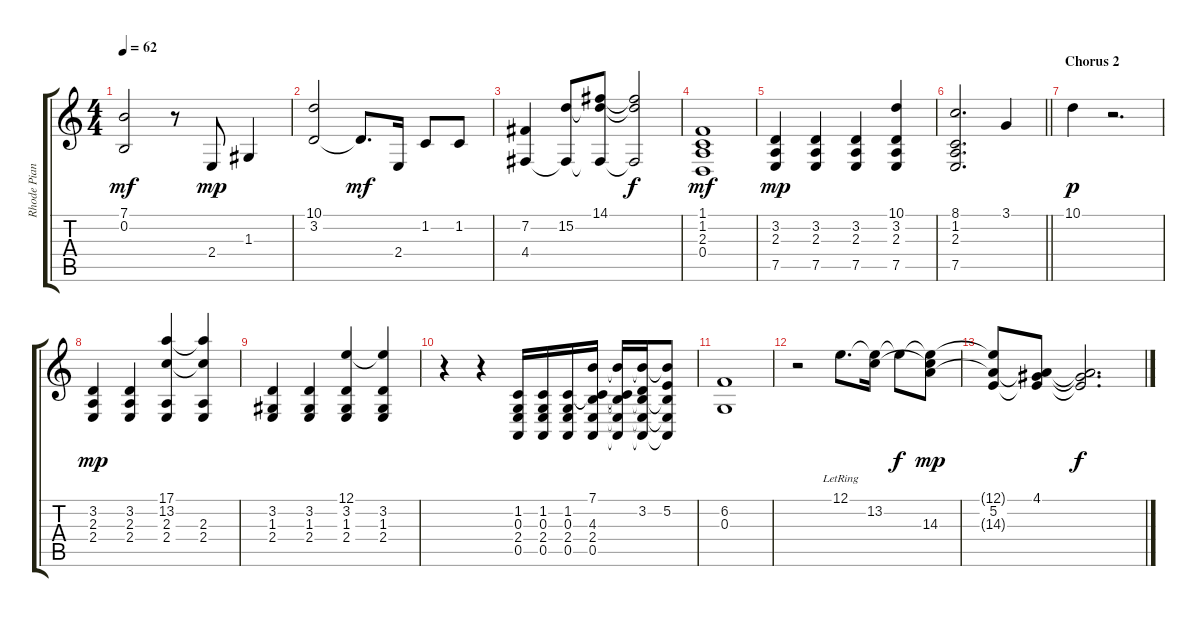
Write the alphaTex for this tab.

\track ("Rhode Piano" "Rhode Pian") {instrument electricpiano1}
\staff {score tabs}
\tuning (E4 B3 G3 D3 A2 E2) {hide}
\ts (4 4)
\tempo 62
\clef g2
\ks c
(7.1 0.2).2{dy mf} r.8 2.4.8{dy mp} 1.3.4 |
(10.1 3.2).2 3.2{t}.8{d dy mf} 2.4.16 1.2.8 1.2.8 |
(7.2 4.4).4 (15.2 4.4{t}).8 (14.1 15.2{t} 4.4{t}).8 (14.1{t} 15.2{t} 4.4{t}).2{dy f} |
(1.1 1.2 2.3 0.4).1{dy mf} |
(3.2 2.3 7.5).4{dy mp} (3.2 2.3 7.5).4 (3.2 2.3 7.5).4 (10.1 3.2 2.3 7.5).4 |
\barLineRight lightlight
(8.1 1.2 2.3 7.5).2{d} 3.1.4 |
\section ("" "Chorus 2")
10.1.4{dy p} r.2{d} |
(3.2 2.3 2.4).4{dy mp} (3.2 2.3 2.4).4 (17.1 13.2 2.3 2.4).4 (17.1{t} 13.2{t} 2.3 2.4).4 |
(3.2 1.3 2.4).4 (3.2 1.3 2.4).4 (12.1 3.2 1.3 2.4).4 (12.1{t} 3.2 1.3 2.4).4 |
r.4 r.4 (1.2 0.3 2.4 0.5).16 (1.2 0.3 2.4 0.5).16 (1.2 0.3 2.4 0.5).16 (7.1 1.2{t} 4.3 2.4 0.5).16 (7.1{t} 1.2{t} 4.3{t} 2.4{t} 0.5{t}).16 (7.1{t} 3.2 4.3{t} 2.4{t} 0.5{t}).16 (7.1{t} 5.2 4.3{t} 2.4{t} 0.5{t}).8 |
(6.2 0.3).1 |
r.2 12.1{lr}.8{d} (12.1{t} 13.2).16 12.1{t}.8{dy f} (12.1{t} 13.2{t} 14.3).8{dy mp} |
(12.1{t} 5.2 14.3{t}).8 (4.1 5.2{t} 14.3{t}).8 (4.1{t} 5.2{t} 14.3{t}).2{d dy f}
